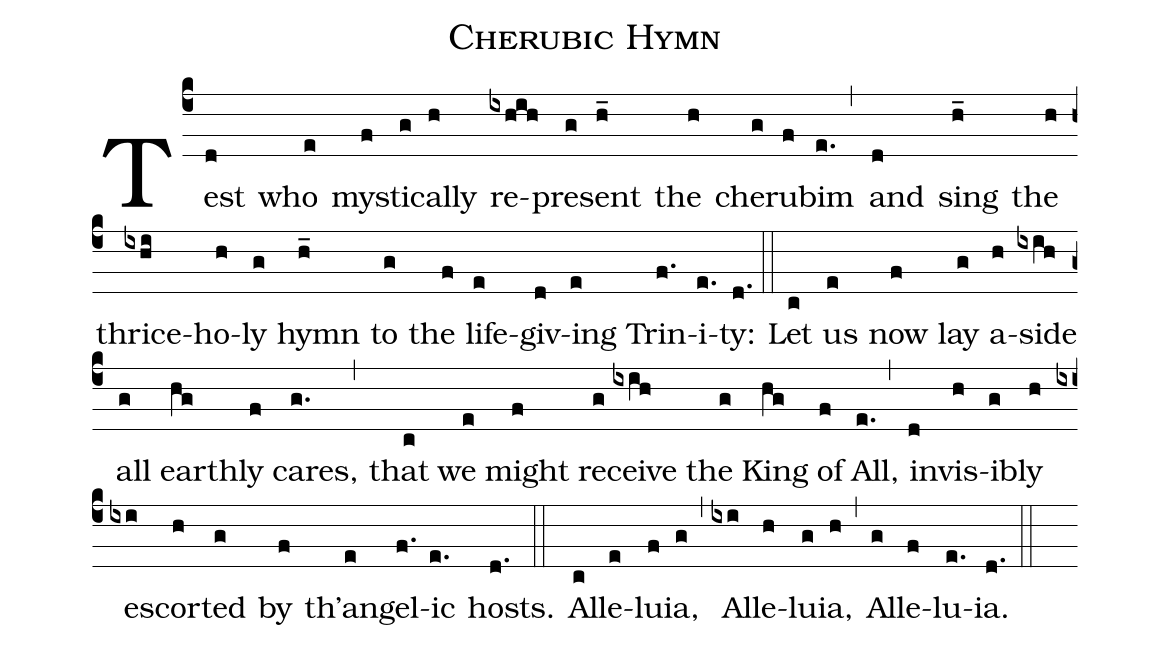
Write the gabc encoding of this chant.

name: Cherubic Hymn;
%%
(c4) Test(d) who(e) myst(f)ic(g)ally(h) re(ixhih)pre(g)sent(h_) the(h) cher(g)u(f)bim(e.) (,)
and(d) sing(h_) the(h) thrice(ixhi)-ho(h)ly(g) hymn(h_)
to(g) the(f) life(e)-giv(d)ing(e) Trin(f.)i(e.)ty:(d.) (::)

Let(c) us(e) now(f) lay(g) a(h)side(ixih) all(g) earth(hg)ly(f) cares,(g.) (,)
that(c) we(e) might(f) re(g)ceive(ixih) the(g) King(hg) of(f) All,(e.) (,)
in(d)vis(h)i(g)bly(h) es(ixi)cort(h)ed(g) by(f) th'an(e)gel(f.)ic(e.) hosts.(d.) (::)

Al(c)le(e)lu(f)ia,(g) (,) Al(ixi)le(h)lu(g)ia,(h) (,) Al(g)le(f)lu(e.)ia.(d.) (::)
